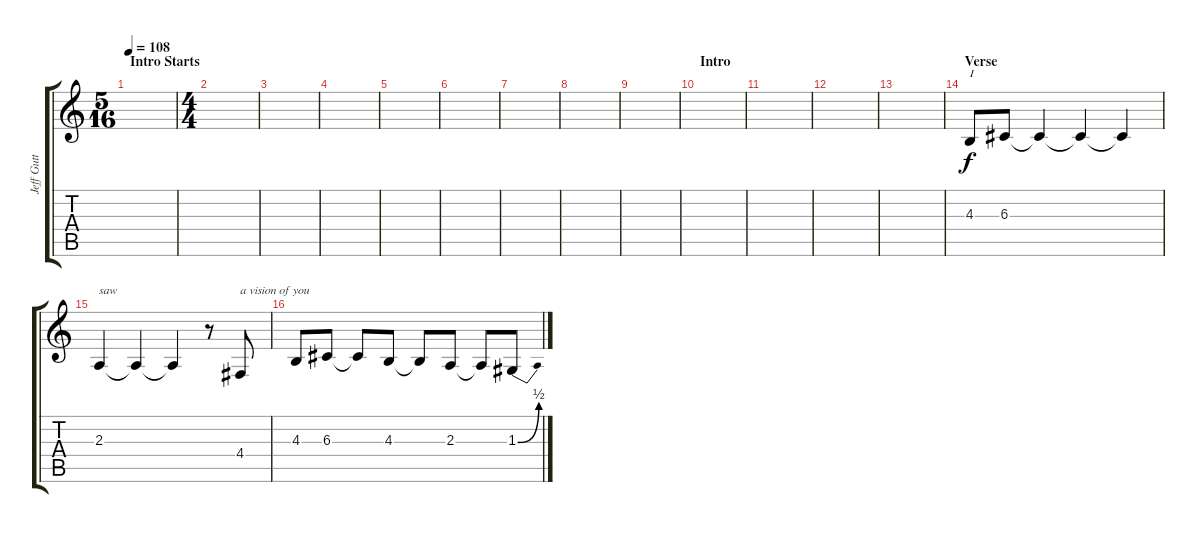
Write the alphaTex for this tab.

\track ("Jeff Gutt (Vocals)" "Jeff Gutt ") {instrument harmonica}
\staff {score tabs}
\tuning (E4 B3 G3 D3 A2 E2) {hide}
\ts (5 16)
\section ("" "Intro Starts")
\tempo 108
\clef g2
\ks c
|
\ts (4 4)
|
|
|
|
|
|
|
|
\section ("" "Intro")
|
|
|
|
\section ("" "Verse")
4.3.8{txt "I"} 6.3.8 6.3{t}.4 6.3{t}.4 6.3{t}.4 |
2.3.4{txt "saw"} 2.3{t}.4 2.3{t}.4 r.8 4.4.8{txt "a vision of you"} |
4.3.8 6.3.8 6.3{t}.8 4.3.8 4.3{t}.8 2.3.8 2.3{t}.8 1.3{be (bend 0 0 60 2)}.8
